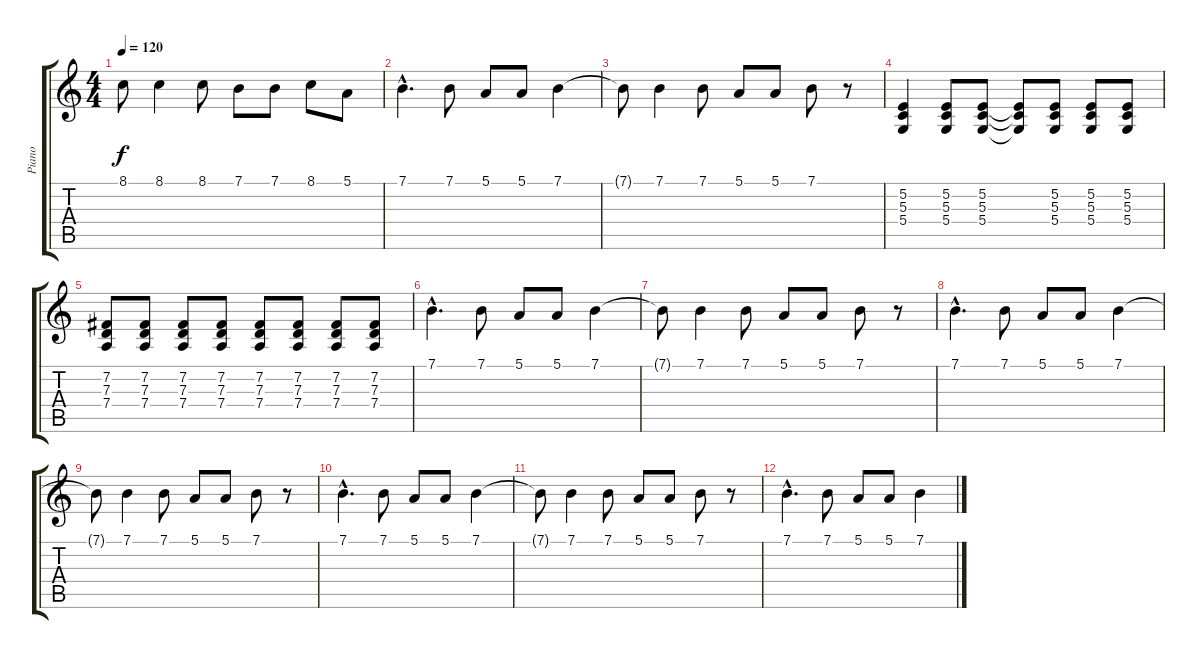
\track ("Piano" "Piano") {instrument acousticgrandpiano}
\staff {score tabs}
\tuning (E4 B3 G3 D3 A2 E2) {hide}
\ts (4 4)
\tempo 120
\clef g2
\ks c
8.1{t}.8{dy f} 8.1.4 8.1.8 7.1.8 7.1.8 8.1.8 5.1.8 |
7.1{hac}.4{d} 7.1.8 5.1.8 5.1.8 7.1.4 |
7.1{t}.8 7.1.4 7.1.8 5.1.8 5.1.8 7.1.8 r.8 |
(5.2 5.3 5.4).4 (5.2 5.3 5.4).8 (5.2 5.3 5.4).8 (5.2{t} 5.3{t} 5.4{t}).8 (5.2 5.3 5.4).8 (5.2 5.3 5.4).8 (5.2 5.3 5.4).8 |
(7.2 7.3 7.4).8 (7.2 7.3 7.4).8 (7.2 7.3 7.4).8 (7.2 7.3 7.4).8 (7.2 7.3 7.4).8 (7.2 7.3 7.4).8 (7.2 7.3 7.4).8 (7.2 7.3 7.4).8 |
7.1{hac}.4{d} 7.1.8 5.1.8 5.1.8 7.1.4 |
7.1{t}.8 7.1.4 7.1.8 5.1.8 5.1.8 7.1.8 r.8 |
7.1{hac}.4{d} 7.1.8 5.1.8 5.1.8 7.1.4 |
7.1{t}.8 7.1.4 7.1.8 5.1.8 5.1.8 7.1.8 r.8 |
7.1{hac}.4{d} 7.1.8 5.1.8 5.1.8 7.1.4 |
7.1{t}.8 7.1.4 7.1.8 5.1.8 5.1.8 7.1.8 r.8 |
7.1{hac}.4{d} 7.1.8 5.1.8 5.1.8 7.1.4
